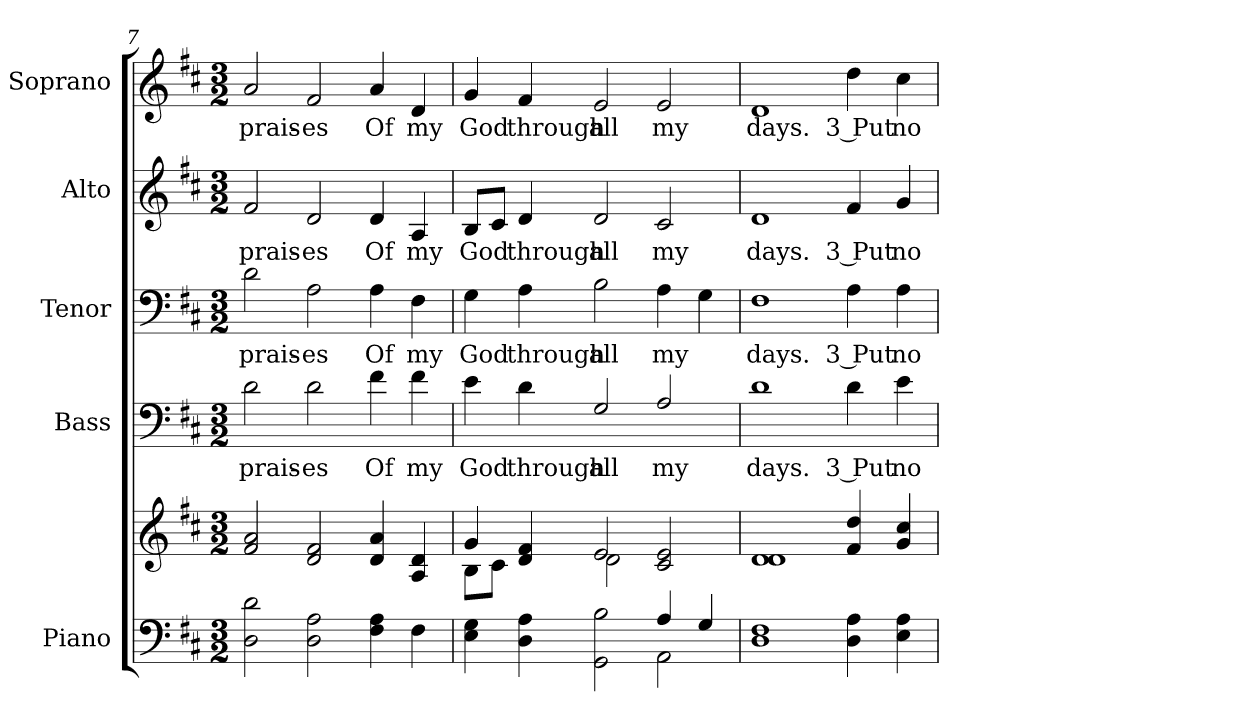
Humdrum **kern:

**kern	**kern	**kern	**text	**kern	**text	**kern	**text	**kern	**text
*part5	*part5	*part4	*part4	*part3	*part3	*part2	*part2	*part1	*part1
*staff6	*staff5	*staff4	*staff4	*staff3	*staff3	*staff2	*staff2	*staff1	*staff1
*I"Piano	*	*I"Bass	*	*I"Tenor	*	*I"Alto	*	*I"Soprano	*
*I'Pno.	*	*I'B.	*	*I'T.	*	*I'A.	*	*I'S.	*
*clefF4	*clefG2	*clefF4	*	*clefF4	*	*clefG2	*	*clefG2	*
*	*	*ITrd7c12	*	*	*	*	*	*	*
*k[f#c#]	*k[f#c#]	*k[f#c#]	*	*k[f#c#]	*	*k[f#c#]	*	*k[f#c#]	*
*D:	*D:	*D:	*	*D:	*	*D:	*	*D:	*
*M3/2	*M3/2	*M3/2	*	*M3/2	*	*M3/2	*	*M3/2	*
=7	=7	=7	=7	=7	=7	=7	=7	=7	=7
!	!	!	!LO:LY:b:color=#000000	!	!	!	!	!	!
!	!	!	!	!	!LO:LY:b:color=#000000	!	!	!	!
!	!	!	!	!	!	!	!LO:LY:b:color=#000000	!	!
!	!	!	!	!	!	!	!	!	!LO:LY:b:color=#000000
2Di\ 2di	2f#i/ 2ai	2Di\	prais-	2di\	prais-	2f#i/	prais-	2ai/	prais-
!	!	!	!LO:LY:b:color=#000000	!	!	!	!	!	!
!	!	!	!	!	!LO:LY:b:color=#000000	!	!	!	!
!	!	!	!	!	!	!	!LO:LY:b:color=#000000	!	!
!	!	!	!	!	!	!	!	!	!LO:LY:b:color=#000000
2Di\ 2Ai	2di/ 2f#i	2Di\	-es	2Ai\	-es	2di/	-es	2f#i/	-es
!	!	!	!LO:LY:b:color=#000000	!	!	!	!	!	!
!	!	!	!	!	!LO:LY:b:color=#000000	!	!	!	!
!	!	!	!	!	!	!	!LO:LY:b:color=#000000	!	!
!	!	!	!	!	!	!	!	!	!LO:LY:b:color=#000000
4F#i\ 4Ai	4di/ 4ai	4F#i\	Of	4Ai\	Of	4di/	Of	4ai/	Of
!	!	!	!LO:LY:b:color=#000000	!	!	!	!	!	!
!	!	!	!	!	!LO:LY:b:color=#000000	!	!	!	!
!	!	!	!	!	!	!	!LO:LY:b:color=#000000	!	!
!	!	!	!	!	!	!	!	!	!LO:LY:b:color=#000000
4F#i\	4Ai/ 4di	4F#i\	my	4F#i\	my	4Ai/	my	4di/	my
!!LO:PB:g=z
=8	=8	=8	=8	=8	=8	=8	=8	=8	=8
*^	*^	*	*	*	*	*	*	*	*
!	!	!	!	!	!LO:LY:b:color=#000000	!	!	!	!	!	!
!	!	!	!	!	!	!	!LO:LY:b:color=#000000	!	!	!	!
!	!	!	!	!	!	!	!	!	!LO:LY:b:color=#000000	!	!
!	!	!	!	!	!	!	!	!	!	!	!LO:LY:b:color=#000000
4Ei\ 4Gi	1ryy	4gi/	8Bi\L	4Ei\	God	4Gi\	God	8Bi/L	God	4gi/	God
.	.	.	8c#i\J	.	.	.	.	8c#i/J	.	.	.
!	!	!	!	!	!LO:LY:b:color=#000000	!	!	!	!	!	!
!	!	!	!	!	!	!	!LO:LY:b:color=#000000	!	!	!	!
!	!	!	!	!	!	!	!	!	!LO:LY:b:color=#000000	!	!
!	!	!	!	!	!	!	!	!	!	!	!LO:LY:b:color=#000000
4Di\ 4Ai	.	4di/ 4f#i	4ryy	4Di\	through	4Ai\	through	4di/	through	4f#i/	through
!	!	!	!	!	!LO:LY:b:color=#000000	!	!	!	!	!	!
!	!	!	!	!	!	!	!LO:LY:b:color=#000000	!	!	!	!
!	!	!	!	!	!	!	!	!	!LO:LY:b:color=#000000	!	!
!	!	!	!	!	!	!	!	!	!	!	!LO:LY:b:color=#000000
2GGi\ 2Bi	.	2ei/	2di\	2GGi/	all	2Bi\	all	2di/	all	2ei/	all
!	!	!	!	!	!LO:LY:b:color=#000000	!	!	!	!	!	!
!	!	!	!	!	!	!	!LO:LY:b:color=#000000	!	!	!	!
!	!	!	!	!	!	!	!	!	!LO:LY:b:color=#000000	!	!
!	!	!	!	!	!	!	!	!	!	!	!LO:LY:b:color=#000000
4Ai/	2AAi\	2c#i/ 2ei	2ryy	2AAi/	my	4Ai\	my	2c#i/	my	2ei/	my
4Gi/	.	.	.	.	.	4Gi\	.	.	.	.	.
*v	*v	*	*	*	*	*	*	*	*	*	*
*	*v	*v	*	*	*	*	*	*	*	*
=9	=9	=9	=9	=9	=9	=9	=9	=9	=9
!	!	!	!LO:LY:b:color=#000000	!	!	!	!	!	!
!	!	!	!	!	!LO:LY:b:color=#000000	!	!	!	!
!	!	!	!	!	!	!	!LO:LY:b:color=#000000	!	!
!	!	!	!	!	!	!	!	!	!LO:LY:b:color=#000000
1Di 1F#i	1di 1di	1Di	days.	1F#i	days.	1di	days.	1di	days.
!	!	!	!LO:LY:b:color=#000000	!	!	!	!	!	!
!	!	!	!	!	!LO:LY:b:color=#000000	!	!	!	!
!	!	!	!	!	!	!	!LO:LY:b:color=#000000	!	!
!	!	!	!	!	!	!	!	!	!LO:LY:b:color=#000000
4Di\ 4Ai	4f#i/ 4ddi	4Di\	3 Put	4Ai\	3 Put	4f#i/	3 Put	4ddi\	3 Put
!	!	!	!LO:LY:b:color=#000000	!	!	!	!	!	!
!	!	!	!	!	!LO:LY:b:color=#000000	!	!	!	!
!	!	!	!	!	!	!	!LO:LY:b:color=#000000	!	!
!	!	!	!	!	!	!	!	!	!LO:LY:b:color=#000000
4Ei\ 4Ai	4gi/ 4cc#i	4Ei\	no	4Ai\	no	4gi/	no	4cc#i\	no
=	=	=	=	=	=	=	=	=	=
*-	*-	*-	*-	*-	*-	*-	*-	*-	*-
